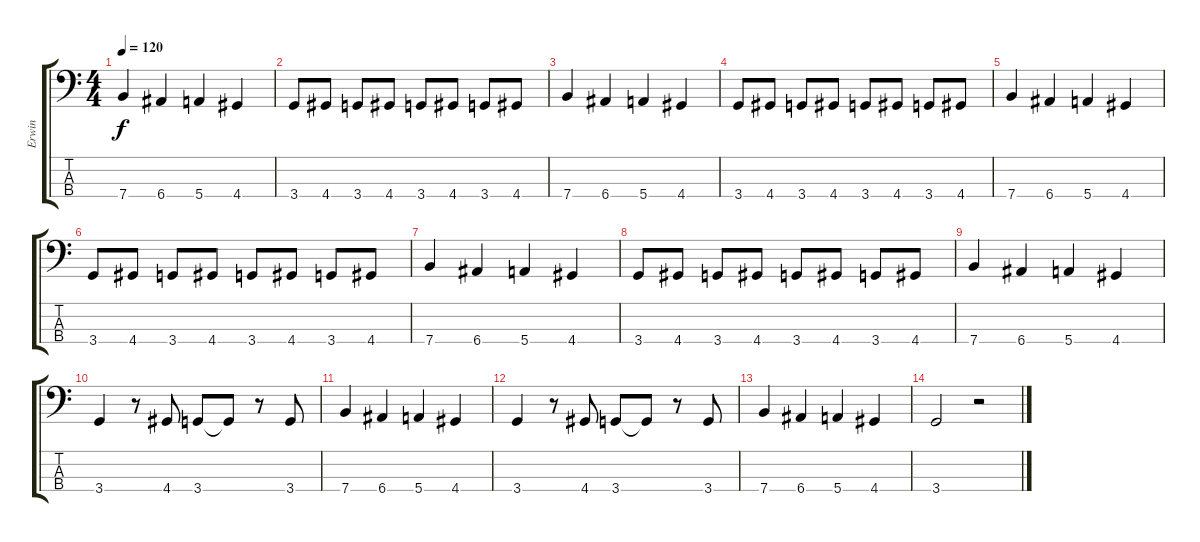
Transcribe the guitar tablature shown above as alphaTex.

\track ("Erwin" "Erwin") {instrument electricbassfinger}
\staff {score tabs}
\tuning (G2 D2 A1 E1) {hide}
\ts (4 4)
\tempo 120
\clef f4
\ks c
7.4.4{dy f} 6.4.4 5.4.4 4.4.4 |
3.4.8 4.4.8 3.4.8 4.4.8 3.4.8 4.4.8 3.4.8 4.4.8 |
7.4.4 6.4.4 5.4.4 4.4.4 |
3.4.8 4.4.8 3.4.8 4.4.8 3.4.8 4.4.8 3.4.8 4.4.8 |
7.4.4 6.4.4 5.4.4 4.4.4 |
3.4.8 4.4.8 3.4.8 4.4.8 3.4.8 4.4.8 3.4.8 4.4.8 |
7.4.4 6.4.4 5.4.4 4.4.4 |
3.4.8 4.4.8 3.4.8 4.4.8 3.4.8 4.4.8 3.4.8 4.4.8 |
7.4.4 6.4.4 5.4.4 4.4.4 |
3.4.4 r.8 4.4.8 3.4.8 3.4{t}.8 r.8 3.4.8 |
7.4.4 6.4.4 5.4.4 4.4.4 |
3.4.4 r.8 4.4.8 3.4.8 3.4{t}.8 r.8 3.4.8 |
7.4.4 6.4.4 5.4.4 4.4.4 |
3.4.2 r.2
